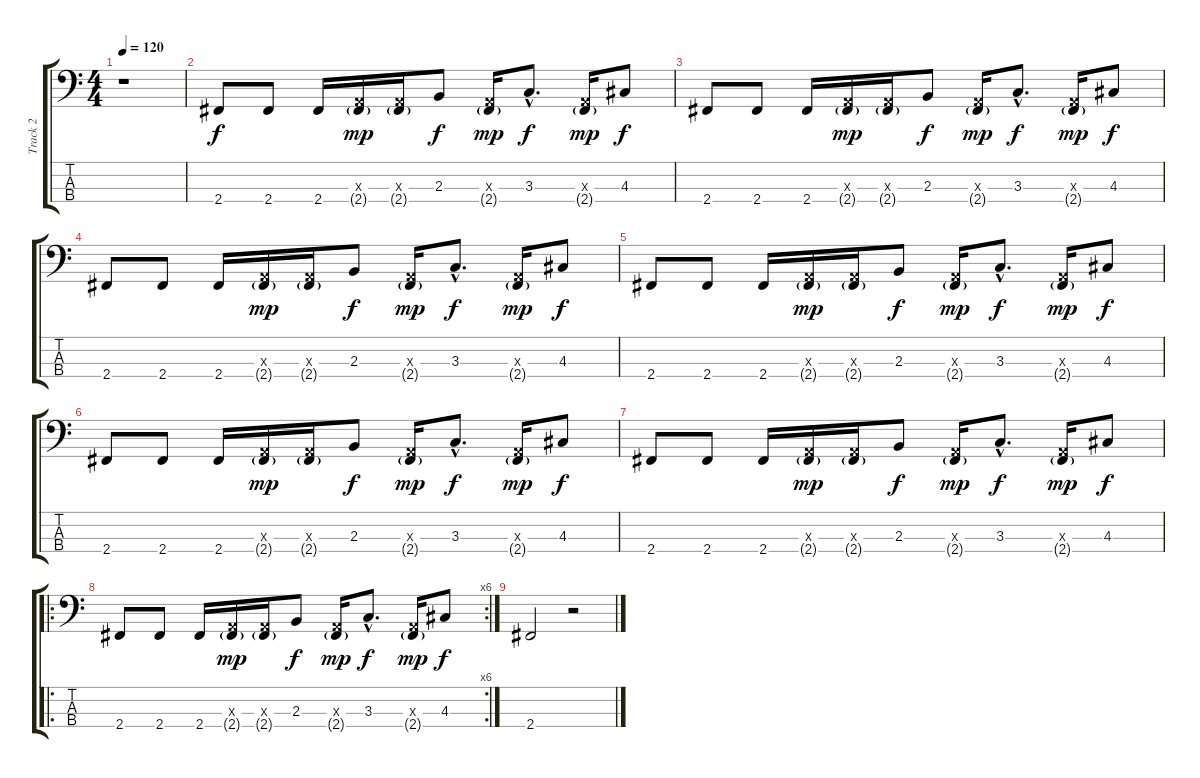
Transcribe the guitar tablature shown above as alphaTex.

\track ("Track 2" "Track 2") {instrument slapbass2}
\staff {score tabs}
\tuning (G2 D2 A1 E1) {hide}
\ts (4 4)
\tempo 120
\clef f4
\ks c
r.1{dy f instrument slapbass2} |
2.4.8 2.4.8 2.4.16 (0.3{x} 2.4{g}).16{dy mp} (0.3{x} 2.4{g}).16 2.3.8{dy f} (0.3{x} 2.4{g}).16{dy mp} 3.3{hac}.8{d dy f} (0.3{x} 2.4{g}).16{dy mp} 4.3.8{dy f} |
2.4.8 2.4.8 2.4.16 (0.3{x} 2.4{g}).16{dy mp} (0.3{x} 2.4{g}).16 2.3.8{dy f} (0.3{x} 2.4{g}).16{dy mp} 3.3{hac}.8{d dy f} (0.3{x} 2.4{g}).16{dy mp} 4.3.8{dy f} |
2.4.8 2.4.8 2.4.16 (0.3{x} 2.4{g}).16{dy mp} (0.3{x} 2.4{g}).16 2.3.8{dy f} (0.3{x} 2.4{g}).16{dy mp} 3.3{hac}.8{d dy f} (0.3{x} 2.4{g}).16{dy mp} 4.3.8{dy f} |
2.4.8 2.4.8 2.4.16 (0.3{x} 2.4{g}).16{dy mp} (0.3{x} 2.4{g}).16 2.3.8{dy f} (0.3{x} 2.4{g}).16{dy mp} 3.3{hac}.8{d dy f} (0.3{x} 2.4{g}).16{dy mp} 4.3.8{dy f} |
2.4.8 2.4.8 2.4.16 (0.3{x} 2.4{g}).16{dy mp} (0.3{x} 2.4{g}).16 2.3.8{dy f} (0.3{x} 2.4{g}).16{dy mp} 3.3{hac}.8{d dy f} (0.3{x} 2.4{g}).16{dy mp} 4.3.8{dy f} |
2.4.8 2.4.8 2.4.16 (0.3{x} 2.4{g}).16{dy mp} (0.3{x} 2.4{g}).16 2.3.8{dy f} (0.3{x} 2.4{g}).16{dy mp} 3.3{hac}.8{d dy f} (0.3{x} 2.4{g}).16{dy mp} 4.3.8{dy f} |
\ro
\rc 6
2.4.8 2.4.8 2.4.16 (0.3{x} 2.4{g}).16{dy mp} (0.3{x} 2.4{g}).16 2.3.8{dy f} (0.3{x} 2.4{g}).16{dy mp} 3.3{hac}.8{d dy f} (0.3{x} 2.4{g}).16{dy mp} 4.3.8{dy f} |
2.4.2 r.2
